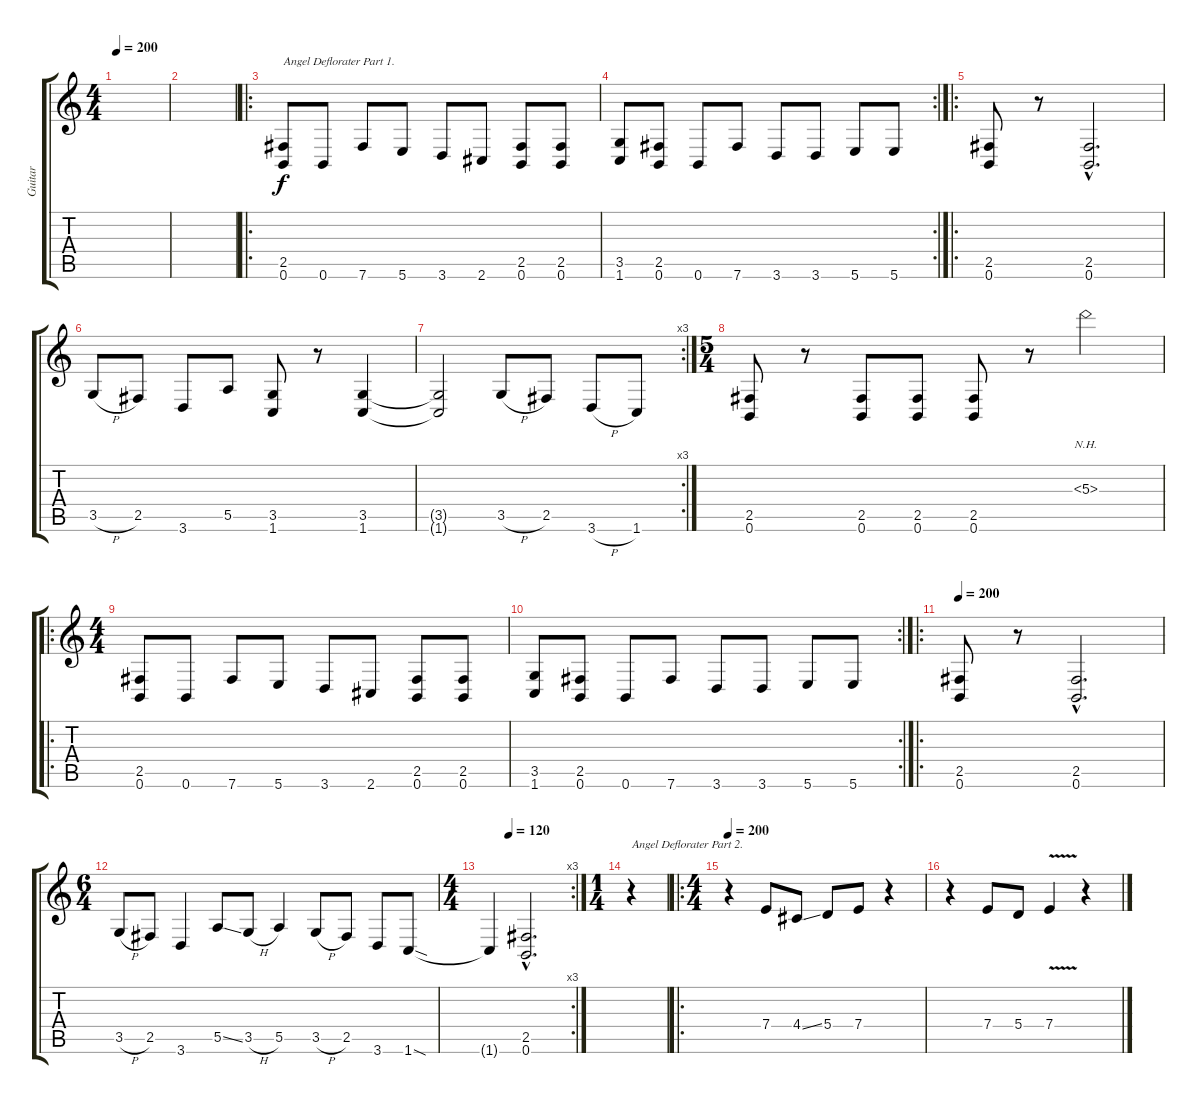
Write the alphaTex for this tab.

\track ("Guitar" "Guitar") {instrument distortionguitar}
\staff {score tabs}
\tuning (B3 Gb3 D3 A2 E2 B1) {hide}
\ts (4 4)
\tempo 200
\clef g2
\ks c
|
|
\ro
(2.5 0.6).8{txt "Angel Deflorater Part 1."} 0.6.8 7.6.8 5.6.8 3.6.8 2.6.8 (2.5 0.6).8 (2.5 0.6).8 |
\rc 2
(3.5 1.6).8 (2.5 0.6).8 0.6.8 7.6.8 3.6.8 3.6.8 5.6.8 5.6.8 |
\ro
(2.5 0.6).8 r.8 (2.5{hac} 0.6{hac}).2{d} |
3.5{h}.8 2.5.8 3.6.8 5.5.8 (3.5 1.6).8 r.8 (3.5 1.6).4 |
\rc 3
(3.5{t} 1.6{t}).2 3.5{h}.8 2.5.8 3.6{h}.8 1.6.8 |
\ts (5 4)
(2.5 0.6).8 r.8 (2.5 0.6).8 (2.5 0.6).8 (2.5 0.6).8 r.8 5.3{nh}.2 |
\ro
\ts (4 4)
(2.5 0.6).8 0.6.8 7.6.8 5.6.8 3.6.8 2.6.8 (2.5 0.6).8 (2.5 0.6).8 |
\rc 2
(3.5 1.6).8 (2.5 0.6).8 0.6.8 7.6.8 3.6.8 3.6.8 5.6.8 5.6.8 |
\ro
\tempo 200
(2.5 0.6).8 r.8 (2.5{hac} 0.6{hac}).2{d} |
\ts (6 4)
3.5{h}.8 2.5.8 3.6.4 5.5{ss}.8 3.5{h}.8 5.5.4 3.5{h}.8 2.5.8 3.6.8 1.6{sod}.8 |
\rc 3
\ts (4 4)
\tempo (120 0.25)
1.6{t}.4 (2.5{hac} 0.6{hac}).2{d} |
\ts (1 4)
r.4{txt "Angel Deflorater Part 2."} |
\ro
\ts (4 4)
\tempo 200
r.4 7.4.8 4.4{ss}.8 5.4.8 7.4.8 r.4 |
r.4 7.4.8 5.4.8 7.4{v}.4 r.4
